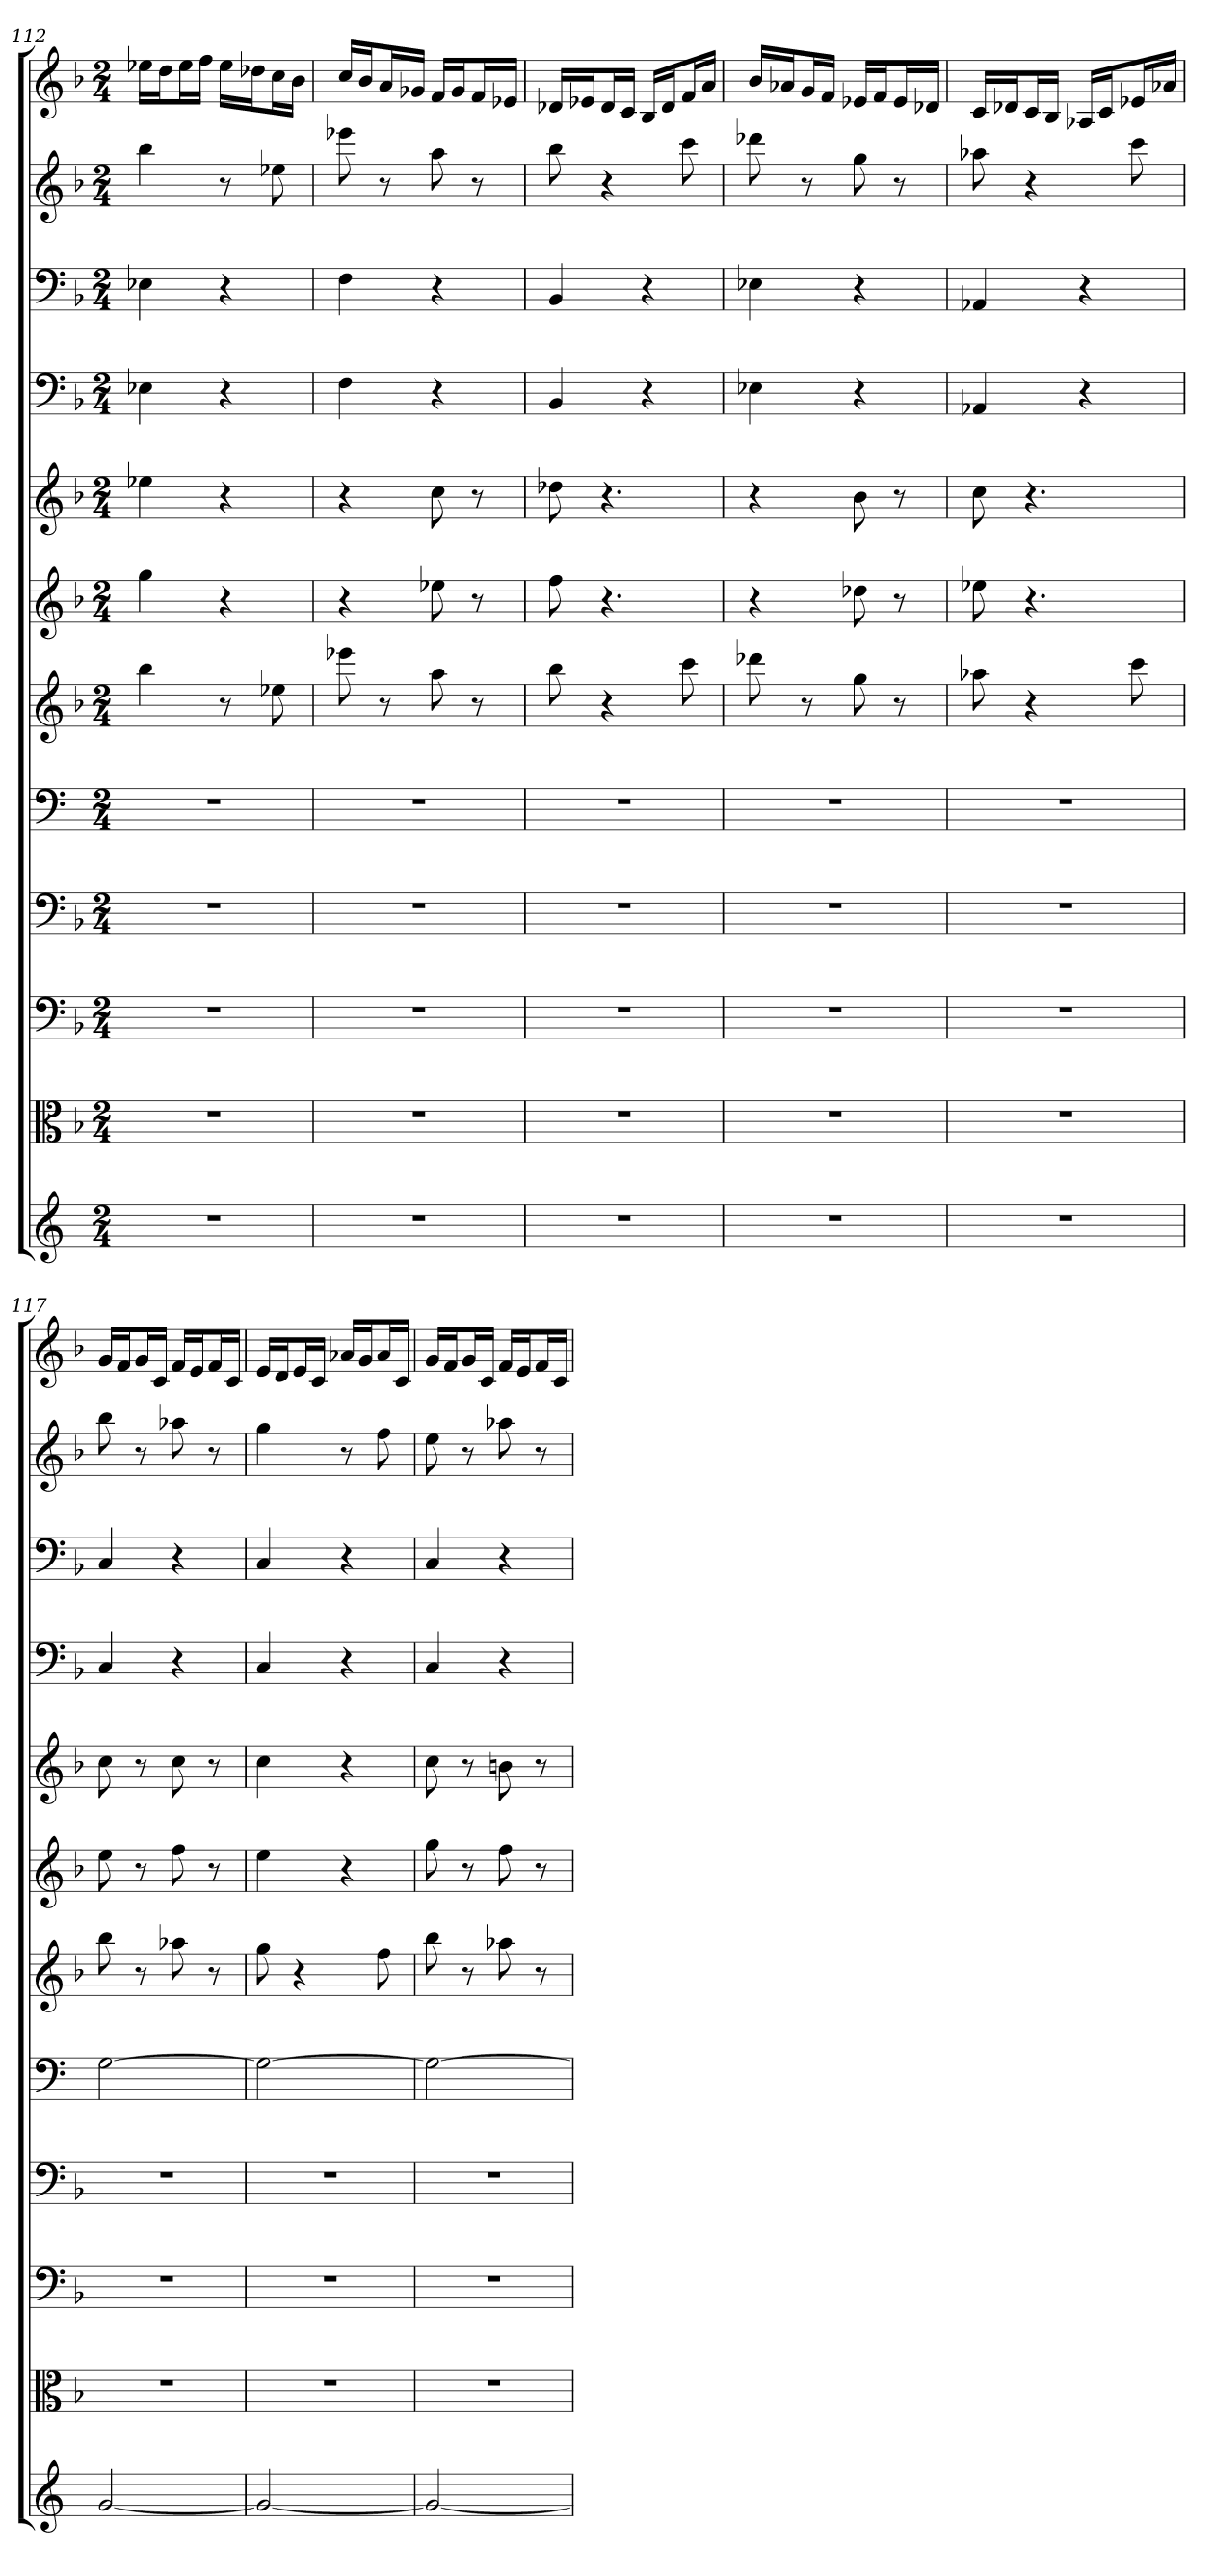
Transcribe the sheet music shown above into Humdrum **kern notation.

**kern	**kern	**kern	**kern	**kern	**kern	**kern	**kern	**kern	**kern	**kern	**kern
*part12	*part11	*part10	*part9	*part8	*part7	*part6	*part5	*part4	*part3	*part2	*part1
*staff12	*staff11	*staff10	*staff9	*staff8	*staff7	*staff6	*staff5	*staff4	*staff3	*staff2	*staff1
*	*clefC3	*clefF4	*clefF4	*	*	*	*	*clefF4	*clefF4	*	*
*k[]	*k[b-]	*k[b-]	*k[b-]	*k[]	*k[b-]	*k[b-]	*k[b-]	*k[b-]	*k[b-]	*k[b-]	*k[b-]
*M2/4	*M2/4	*M2/4	*M2/4	*M2/4	*M2/4	*M2/4	*M2/4	*M2/4	*M2/4	*M2/4	*M2/4
=112	=112	=112	=112	=112	=112	=112	=112	=112	=112	=112	=112
2r	2r	2r	2r	2r	4bb-	4gg	4ee-X	4E-X	4E-X	4bb-	16ee-XLL
.	.	.	.	.	.	.	.	.	.	.	16ddJ
.	.	.	.	.	.	.	.	.	.	.	16ee-L
.	.	.	.	.	.	.	.	.	.	.	16ffJJ
.	.	.	.	.	8r	4r	4r	4r	4r	8r	16ee-LL
.	.	.	.	.	.	.	.	.	.	.	16dd-XJ
.	.	.	.	.	8ee-X	.	.	.	.	8ee-X	16ccL
.	.	.	.	.	.	.	.	.	.	.	16b-JJ
=113	=113	=113	=113	=113	=113	=113	=113	=113	=113	=113	=113
2r	2r	2r	2r	2r	8eee-X	4r	4r	4F	4F	8eee-X	16ccLL
.	.	.	.	.	.	.	.	.	.	.	16b-J
.	.	.	.	.	8r	.	.	.	.	8r	16aL
.	.	.	.	.	.	.	.	.	.	.	16g-XJJ
.	.	.	.	.	8aa	8ee-X	8cc	4r	4r	8aa	16fLL
.	.	.	.	.	.	.	.	.	.	.	16g-J
.	.	.	.	.	8r	8r	8r	.	.	8r	16fL
.	.	.	.	.	.	.	.	.	.	.	16e-XJJ
=114	=114	=114	=114	=114	=114	=114	=114	=114	=114	=114	=114
2r	2r	2r	2r	2r	8bb-	8ff	8dd-X	4BB-	4BB-	8bb-	16d-XLL
.	.	.	.	.	.	.	.	.	.	.	16e-XJ
.	.	.	.	.	4r	4.r	4.r	.	.	4r	16d-L
.	.	.	.	.	.	.	.	.	.	.	16cJJ
.	.	.	.	.	.	.	.	4r	4r	.	16B-LL
.	.	.	.	.	.	.	.	.	.	.	16d-J
.	.	.	.	.	8ccc	.	.	.	.	8ccc	16fL
.	.	.	.	.	.	.	.	.	.	.	16aJJ
=115	=115	=115	=115	=115	=115	=115	=115	=115	=115	=115	=115
2r	2r	2r	2r	2r	8ddd-X	4r	4r	4E-X	4E-X	8ddd-X	16b-LL
.	.	.	.	.	.	.	.	.	.	.	16a-XJ
.	.	.	.	.	8r	.	.	.	.	8r	16gL
.	.	.	.	.	.	.	.	.	.	.	16fJJ
.	.	.	.	.	8gg	8dd-X	8b-	4r	4r	8gg	16e-XLL
.	.	.	.	.	.	.	.	.	.	.	16fJ
.	.	.	.	.	8r	8r	8r	.	.	8r	16e-L
.	.	.	.	.	.	.	.	.	.	.	16d-XJJ
=116	=116	=116	=116	=116	=116	=116	=116	=116	=116	=116	=116
2r	2r	2r	2r	2r	8aa-X	8ee-X	8cc	4AA-X	4AA-X	8aa-X	16cLL
.	.	.	.	.	.	.	.	.	.	.	16d-XJ
.	.	.	.	.	4r	4.r	4.r	.	.	4r	16cL
.	.	.	.	.	.	.	.	.	.	.	16B-JJ
.	.	.	.	.	.	.	.	4r	4r	.	16A-XLL
.	.	.	.	.	.	.	.	.	.	.	16cJ
.	.	.	.	.	8ccc	.	.	.	.	8ccc	16e-XL
.	.	.	.	.	.	.	.	.	.	.	16a-XJJ
=117	=117	=117	=117	=117	=117	=117	=117	=117	=117	=117	=117
[2g	2r	2r	2r	[2G	8bb-	8ee	8cc	4C	4C	8bb-	16gLL
.	.	.	.	.	.	.	.	.	.	.	16fJ
.	.	.	.	.	8r	8r	8r	.	.	8r	16gL
.	.	.	.	.	.	.	.	.	.	.	16cJJ
.	.	.	.	.	8aa-X	8ff	8cc	4r	4r	8aa-X	16fLL
.	.	.	.	.	.	.	.	.	.	.	16eJ
.	.	.	.	.	8r	8r	8r	.	.	8r	16fL
.	.	.	.	.	.	.	.	.	.	.	16cJJ
=118	=118	=118	=118	=118	=118	=118	=118	=118	=118	=118	=118
2g_	2r	2r	2r	2G_	8gg	4ee	4cc	4C	4C	4gg	16eLL
.	.	.	.	.	.	.	.	.	.	.	16dJ
.	.	.	.	.	4r	.	.	.	.	.	16eL
.	.	.	.	.	.	.	.	.	.	.	16cJJ
.	.	.	.	.	.	4r	4r	4r	4r	8r	16a-XLL
.	.	.	.	.	.	.	.	.	.	.	16gJ
.	.	.	.	.	8ff	.	.	.	.	8ff	16a-L
.	.	.	.	.	.	.	.	.	.	.	16cJJ
=119	=119	=119	=119	=119	=119	=119	=119	=119	=119	=119	=119
2g_	2r	2r	2r	2G_	8bb-	8gg	8cc	4C	4C	8ee	16gLL
.	.	.	.	.	.	.	.	.	.	.	16fJ
.	.	.	.	.	8r	8r	8r	.	.	8r	16gL
.	.	.	.	.	.	.	.	.	.	.	16cJJ
.	.	.	.	.	8aa-X	8ff	8bn	4r	4r	8aa-X	16fLL
.	.	.	.	.	.	.	.	.	.	.	16eJ
.	.	.	.	.	8r	8r	8r	.	.	8r	16fL
.	.	.	.	.	.	.	.	.	.	.	16cJJ
=	=	=	=	=	=	=	=	=	=	=	=
*-	*-	*-	*-	*-	*-	*-	*-	*-	*-	*-	*-
